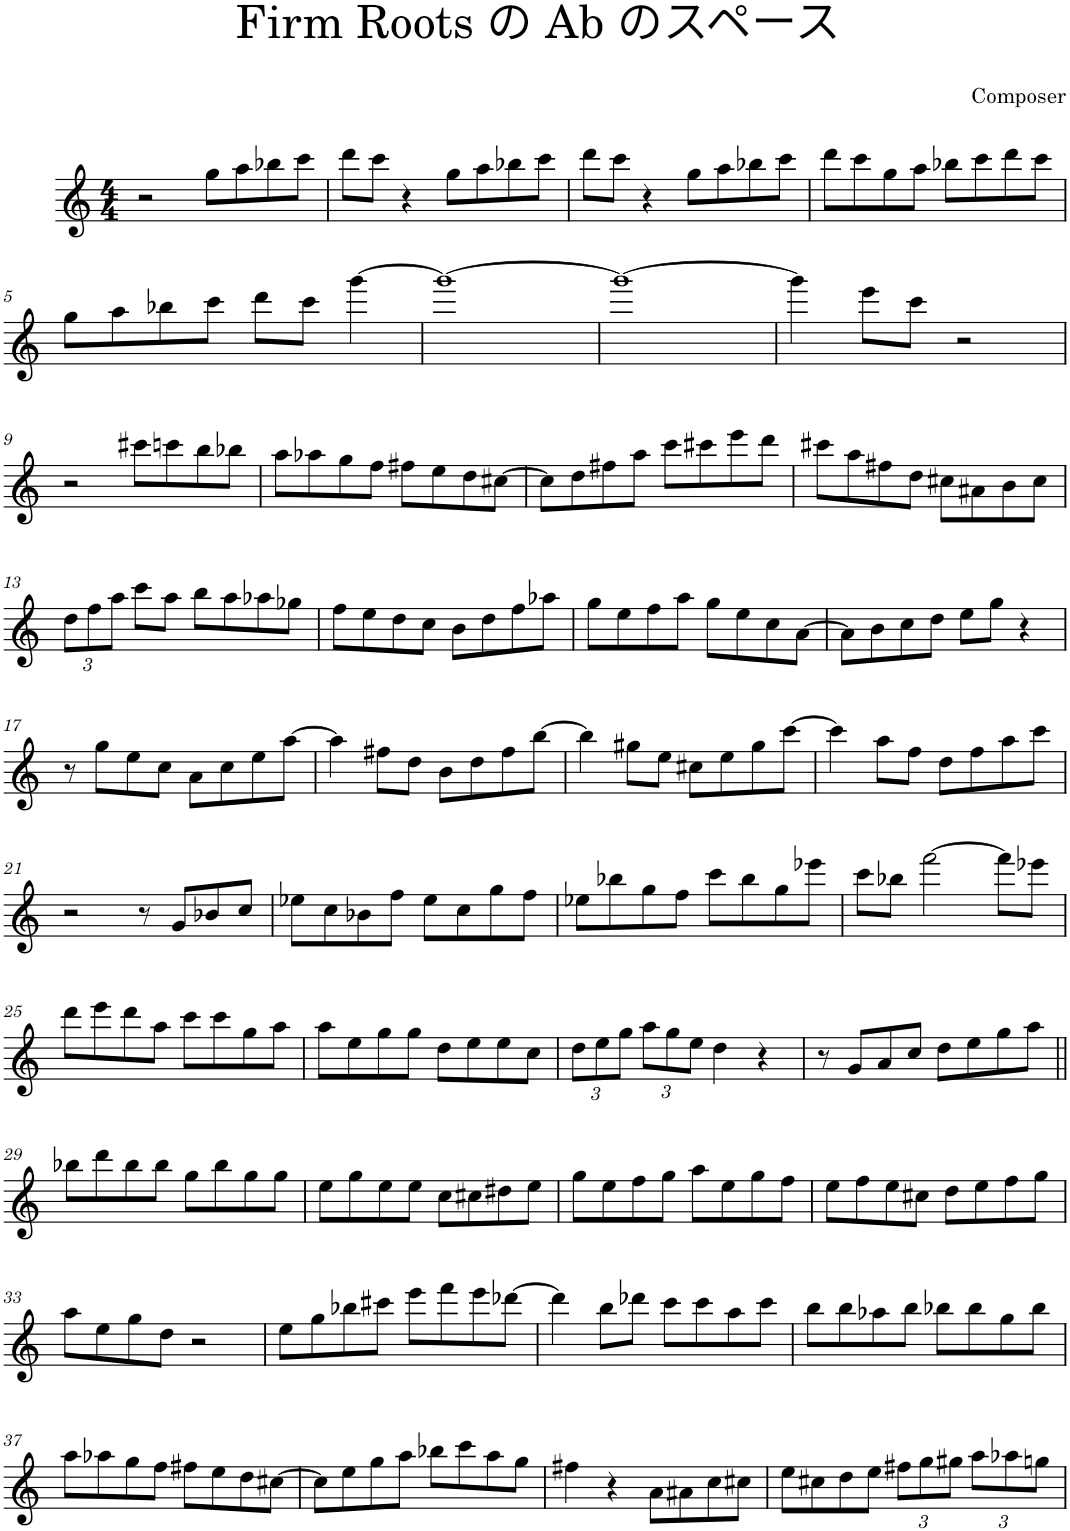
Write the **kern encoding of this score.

**kern
*part1
*staff1
*I"バリトン サクソフォーン
*clefG2
*Trd12c21
*k[]
*M4/4
=1
2r
8gg\L
8aa\
8bb-X\
8ccc\J
=2
8ddd\L
8ccc\J
4r
8gg\L
8aa\
8bb-X\
8ccc\J
=3
8ddd\L
8ccc\J
4r
8gg\L
8aa\
8bb-X\
8ccc\J
=4
8ddd\L
8ccc\
8gg\
8aa\J
8bb-X\L
8ccc\
8ddd\
8ccc\J
!!LO:LB:g=z
=5
8gg\L
8aa\
8bb-X\
8ccc\J
8ddd\L
8ccc\J
[4ggg\
=6
1ggg_
=7
1ggg_
=8
4ggg\]
8eee\L
8ccc\J
2r
!!LO:LB:g=z
=9
2r
8ccc#X\L
8cccn\
8bb\
8bb-X\J
=10
8aa\L
8aa-X\
8gg\
8ff\J
8ff#X\L
8ee\
8dd\
[8cc#X\J
=11
8cc#\L]
8dd\
8ff#X\
8aa\J
8ccc\L
8ccc#X\
8eee\
8ddd\J
=12
8ccc#X\L
8aa\
8ff#X\
8dd\J
8cc#X\L
8a#X\
8b\
8cc#\J
!!LO:LB:g=z
=13
*Xbrackettup
12dd\L
12ff\
12aa\J
8ccc\L
8aa\J
8bb\L
8aa\
8aa-X\
8gg-X\J
=14
8ff\L
8ee\
8dd\
8cc\J
8b\L
8dd\
8ff\
8aa-X\J
=15
8gg\L
8ee\
8ff\
8aa\J
8gg\L
8ee\
8cc\
[8a\J
=16
8a\L]
8b\
8cc\
8dd\J
8ee\L
8gg\J
4r
!!LO:LB:g=z
=17
8r
8gg\L
8ee\
8cc\J
8a\L
8cc\
8ee\
[8aa\J
=18
4aa\]
8ff#X\L
8dd\J
8b\L
8dd\
8ff#\
[8bb\J
=19
4bb\]
8gg#X\L
8ee\J
8cc#X\L
8ee\
8gg#\
[8ccc\J
=20
4ccc\]
8aa\L
8ff\J
8dd\L
8ff\
8aa\
8ccc\J
!!LO:LB:g=z
=21
2r
8r
8g/L
8b-X/
8cc/J
=22
8ee-X\L
8cc\
8b-X\
8ff\J
8ee-\L
8cc\
8gg\
8ff\J
=23
8ee-X\L
8bb-X\
8gg\
8ff\J
8ccc\L
8bb-\
8gg\
8eee-X\J
=24
8ccc\L
8bb-X\J
[2fff\
8fff\L]
8eee-X\J
!!LO:LB:g=z
=25
8ddd\L
8eee\
8ddd\
8aa\J
8ccc\L
8ccc\
8gg\
8aa\J
=26
8aa\L
8ee\
8gg\
8gg\J
8dd\L
8ee\
8ee\
8cc\J
=27
12dd\L
12ee\
12gg\J
12aa\L
12gg\
12ee\J
4dd\
4r
=28
8r
8g/L
8a/
8cc/J
8dd\L
8ee\
8gg\
8aa\J
!!LO:LB:g=z
=29||
8bb-X\L
8ddd\
8bb-\
8bb-\J
8gg\L
8bb-\
8gg\
8gg\J
=30
8ee\L
8gg\
8ee\
8ee\J
8cc\L
8cc#X\
8dd#X\
8ee\J
=31
8gg\L
8ee\
8ff\
8gg\J
8aa\L
8ee\
8gg\
8ff\J
=32
8ee\L
8ff\
8ee\
8cc#X\J
8dd\L
8ee\
8ff\
8gg\J
!!LO:LB:g=z
=33
8aa\L
8ee\
8gg\
8dd\J
2r
=34
8ee\L
8gg\
8bb-X\
8ccc#X\J
8eee\L
8fff\
8eee\
[8ddd-X\J
=35
4ddd-\]
8bb\L
8ddd-X\J
8ccc\L
8ccc\
8aa\
8ccc\J
=36
8bb\L
8bb\
8aa-X\
8bb\J
8bb-X\L
8bb-\
8gg\
8bb-\J
!!LO:LB:g=z
=37
8aa\L
8aa-X\
8gg\
8ff\J
8ff#X\L
8ee\
8dd\
[8cc#X\J
=38
8cc#\L]
8ee\
8gg\
8aa\J
8bb-X\L
8ccc\
8aa\
8gg\J
=39
4ff#X\
4r
8a\L
8a#X\
8cc\
8cc#X\J
=40
8ee\L
8cc#X\
8dd\
8ee\J
12ff#X\L
12gg\
12gg#X\J
12aa\L
12aa-X\
12ggn\J
=
*-
